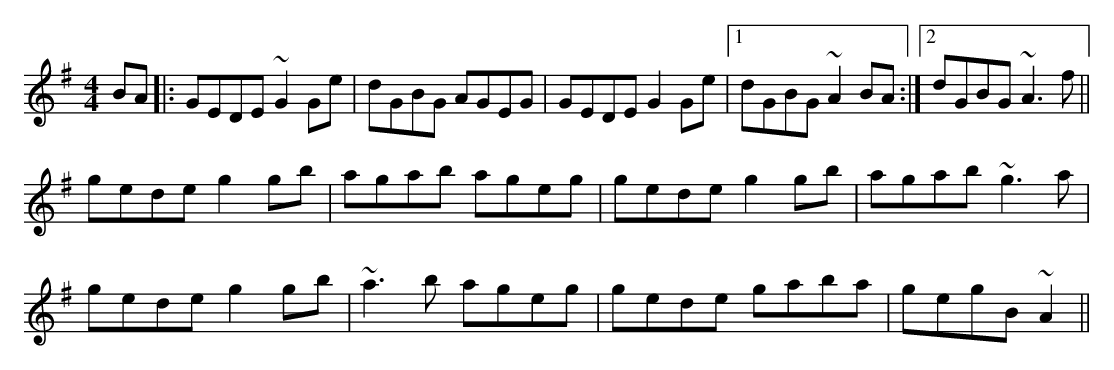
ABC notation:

X:1
M:4/4
K:G
BA|:GEDE ~G2 Ge|dGBG AGEG|GEDE G2 Ge|1 dGBG ~A2BA:|2 dGBG ~A3f||
gede g2 gb|agab ageg|gede g2 gb|agab ~g3a|
gede g2 gb|~a3b ageg|gede gaba|gegB ~A2||
